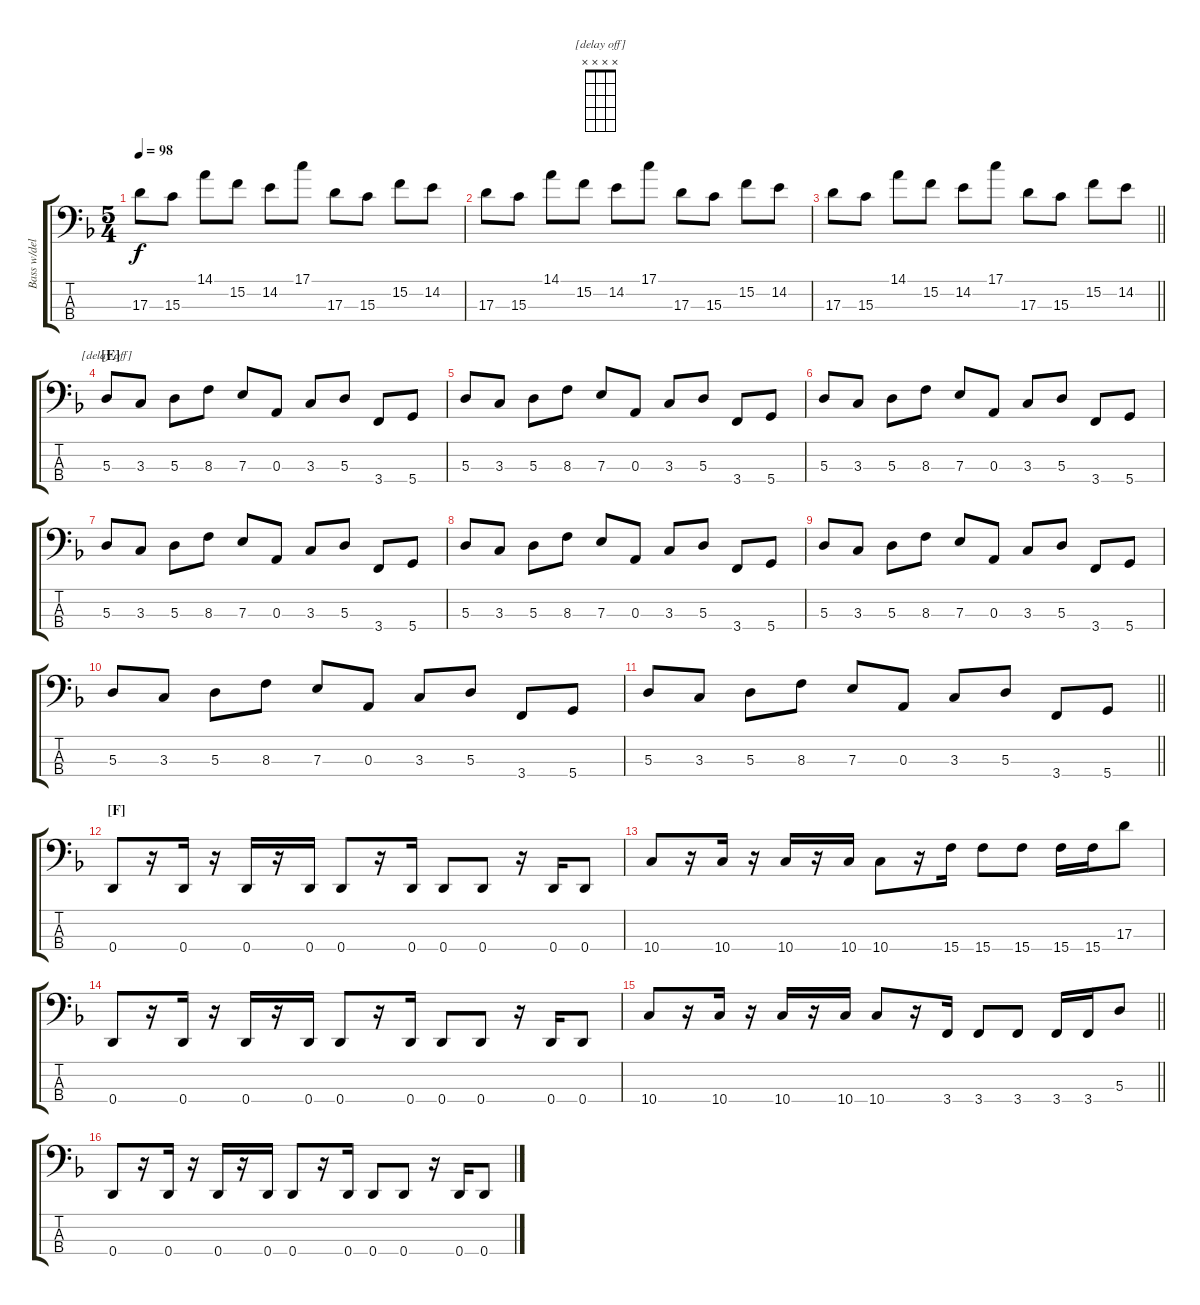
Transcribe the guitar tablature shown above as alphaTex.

\track ("Bass w/delay" "Bass w/del") {instrument electricbasspick}
\staff {score tabs}
\tuning (G2 D2 A1 D1) {hide}
\chord ("[delay off]" x x x x)
\ts (5 4)
\tempo 98
\clef f4
\ks dminor
17.3.8{dy f} 15.3.8 14.1.8 15.2.8 14.2.8 17.1.8 17.3.8 15.3.8 15.2.8 14.2.8 |
17.3.8 15.3.8 14.1.8 15.2.8 14.2.8 17.1.8 17.3.8 15.3.8 15.2.8 14.2.8 |
\barLineRight lightlight
17.3.8 15.3.8 14.1.8 15.2.8 14.2.8 17.1.8 17.3.8 15.3.8 15.2.8 14.2.8 |
\section ("" "[E]")
5.3.8{ch "[delay off]"} 3.3.8 5.3.8 8.3.8 7.3.8 0.3.8 3.3.8 5.3.8 3.4.8 5.4.8 |
5.3.8 3.3.8 5.3.8 8.3.8 7.3.8 0.3.8 3.3.8 5.3.8 3.4.8 5.4.8 |
5.3.8 3.3.8 5.3.8 8.3.8 7.3.8 0.3.8 3.3.8 5.3.8 3.4.8 5.4.8 |
5.3.8 3.3.8 5.3.8 8.3.8 7.3.8 0.3.8 3.3.8 5.3.8 3.4.8 5.4.8 |
5.3.8 3.3.8 5.3.8 8.3.8 7.3.8 0.3.8 3.3.8 5.3.8 3.4.8 5.4.8 |
5.3.8 3.3.8 5.3.8 8.3.8 7.3.8 0.3.8 3.3.8 5.3.8 3.4.8 5.4.8 |
5.3.8 3.3.8 5.3.8 8.3.8 7.3.8 0.3.8 3.3.8 5.3.8 3.4.8 5.4.8 |
\barLineRight lightlight
5.3.8 3.3.8 5.3.8 8.3.8 7.3.8 0.3.8 3.3.8 5.3.8 3.4.8 5.4.8 |
\section ("" "[F]")
0.4.8 r.16 0.4.16 r.16 0.4.16 r.16 0.4.16 0.4.8 r.16 0.4.16 0.4.8 0.4.8 r.16 0.4.16 0.4.8 |
10.4.8 r.16 10.4.16 r.16 10.4.16 r.16 10.4.16 10.4.8 r.16 15.4.16 15.4.8 15.4.8 15.4.16 15.4.16 17.3.8 |
0.4.8 r.16 0.4.16 r.16 0.4.16 r.16 0.4.16 0.4.8 r.16 0.4.16 0.4.8 0.4.8 r.16 0.4.16 0.4.8 |
\barLineRight lightlight
10.4.8 r.16 10.4.16 r.16 10.4.16 r.16 10.4.16 10.4.8 r.16 3.4.16 3.4.8 3.4.8 3.4.16 3.4.16 5.3.8 |
0.4.8 r.16 0.4.16 r.16 0.4.16 r.16 0.4.16 0.4.8 r.16 0.4.16 0.4.8 0.4.8 r.16 0.4.16 0.4.8
